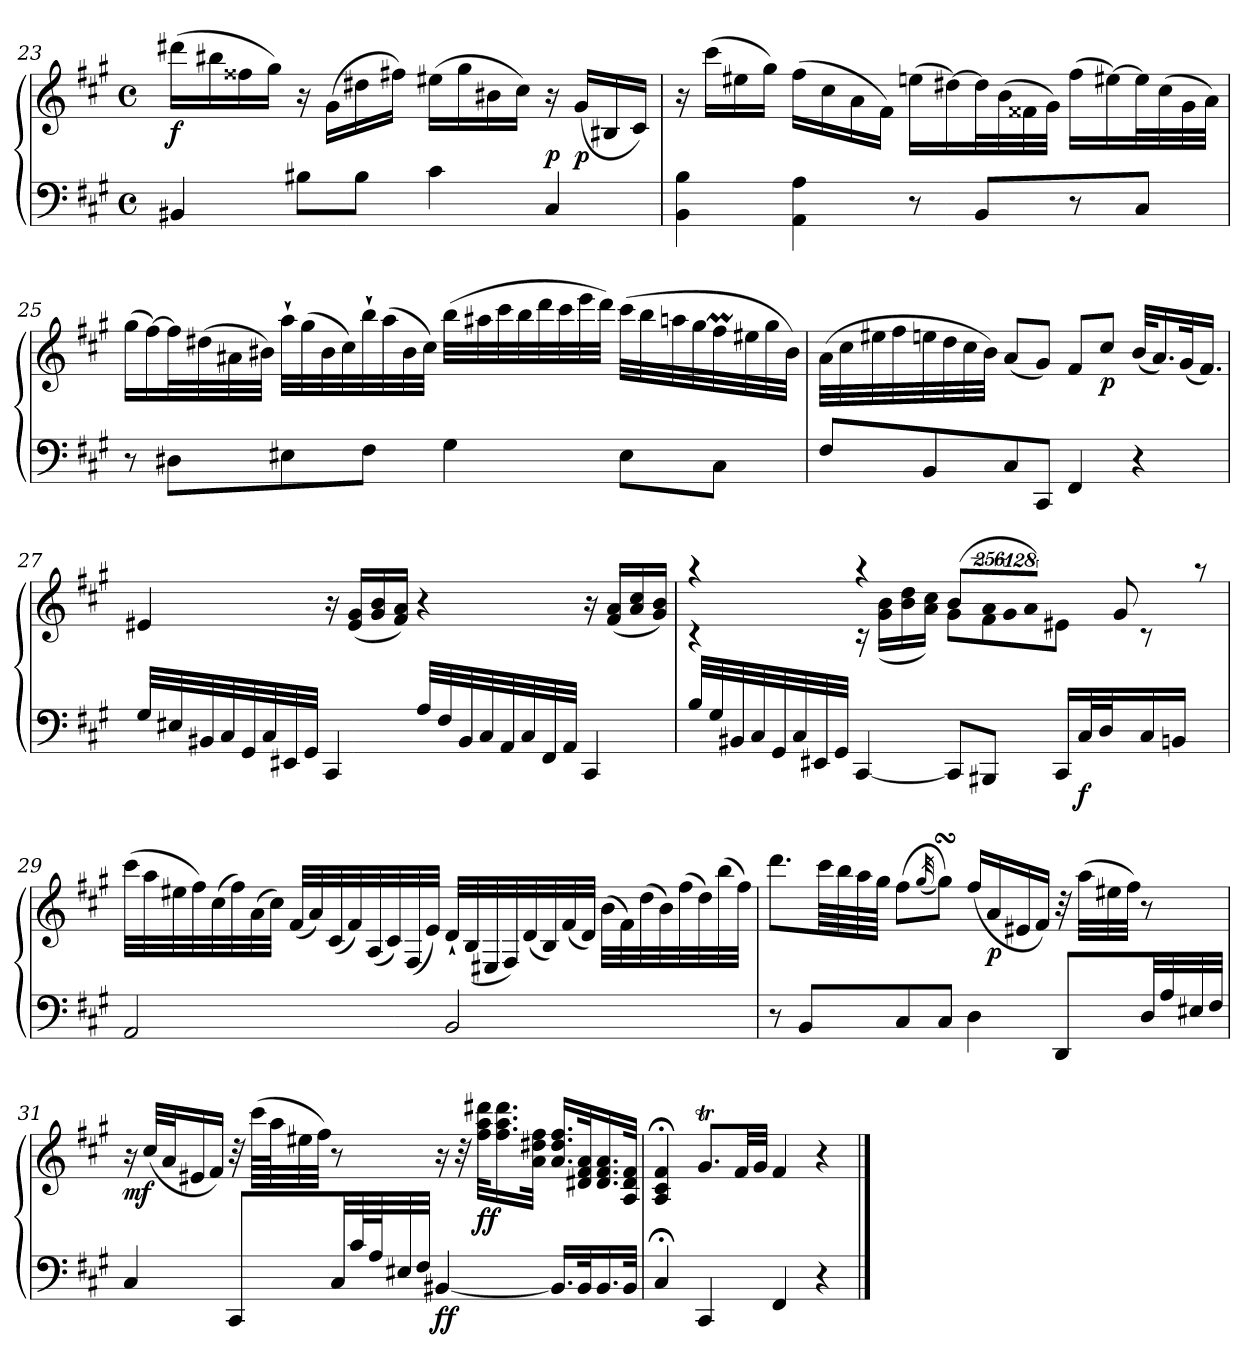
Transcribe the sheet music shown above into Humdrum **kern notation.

**kern	**kern	**dynam
*part1	*part1	*part1
*staff2	*staff1	*staff1/2
*clefF4	*clefG2	*
*k[f#c#g#]	*k[f#c#g#]	*
*A:	*A:	*
*M4/4	*M4/4	*
*met(c)	*met(c)	*
=23	=23	=23
!	!	!LO:DY:b
4BB#X/	(>16ddd#X\LL	f
.	16bb#X\	.
.	16ff##X\	.
.	16gg#\JJ)	.
8B#X\L	16r	.
.	(>16g#\LL	.
8B#\J	16dd#X\	.
.	16ff#X\JJ)	.
4c#\	(>16ee#X\LL	.
.	16gg#\	.
.	16b#X\	.
.	16cc#\JJ)	.
!	!	!LO:DY:a=2
4C#/	16r	p
!	!	!LO:DY:b
.	(<16g#/LL	p
.	16B#X/	.
.	16c#/JJ)	.
!!LO:LB:g=z
=24	=24	=24
4BB\ 4B\	16r	.
.	(>16ccc#\LL	.
.	16ee#X\	.
.	16gg#\JJ)	.
4AA\ 4A\	(>16ff#\LL	.
.	16cc#\	.
.	16a\	.
.	16f#\JJ)	.
8r	(>16een\LL	.
.	[16dd#X\)	.
8BB/L	32dd#\L]	.
.	(>32b\	.
.	32f##X\	.
.	32g#\JJJ)	.
8r	(>16ff#\LL	.
.	[16ee#X\)	.
8C#/J	32ee#\L]	.
.	(>32cc#\	.
.	32g#\	.
.	32a\JJJ)	.
!!LO:LB:g=z
=25	=25	=25
8r	(>16gg#\LL	.
.	[16ff#\)	.
8D#X\L	32ff#\L]	.
.	(>32dd#X\	.
.	32a#X\	.
.	32b#X\JJJ)	.
8E#X\	32aa`>\LLL	.
.	(>32gg#\	.
.	32b#\	.
.	32cc#\)	.
8F#\J	32bb`>\	.
.	(>32aa\	.
.	32b#\	.
.	32cc#\JJJ)	.
4G#\	(>32bb\LLL	.
.	32aa#X\	.
.	32ccc#\	.
.	32bb\	.
.	32ddd\	.
.	32ccc#\	.
.	32eee\	.
.	32ddd\JJJ)	.
8E#\L	(>32ccc#\LLL	.
.	32bb\	.
.	32aan\	.
.	32gg#\	.
8C#\J	32ff#M\	.
.	32ee#X\	.
.	32gg#\	.
.	32b#\JJJ)	.
!!LO:LB:g=z
=26	=26	=26
8F#/L	(>32a\LLL	.
.	32cc#\	.
.	32ee#X\	.
.	32ff#\	.
8BB/	32een\	.
.	32dd\	.
.	32cc#\	.
.	32b\JJJ)	.
8C#/	(<8a/L	.
8CC#/J	8g#/J)	.
4FF#/	8f#/L	.
!	!	!LO:DY:b
.	8cc#/J	p
4r	(<32b/KLL	.
.	16.a/)	.
.	(<32g#/k	.
.	16.f#/JJ)	.
=27	=27	=27
32G#/LLL	4e#X/	.
32E#X/	.	.
32BB#X/	.	.
32C#/	.	.
32GG#/	.	.
32C#/	.	.
32EE#X/	.	.
32GG#/JJJ	.	.
4CC#/	16r	.
.	(<16e#/ 16g#/LL	.
.	16g#/ 16b/	.
.	16f#/ 16a/JJ)	.
32A/LLL	4r	.
32F#/	.	.
32BB#/	.	.
32C#/	.	.
32AA/	.	.
32C#/	.	.
32FF#/	.	.
32AA/JJJ	.	.
4CC#/	16r	.
.	(<16f#/ 16a/LL	.
.	16a/ 16cc#/	.
.	16g#/ 16b/JJ)	.
!!LO:LB:g=z
=28	=28	=28
*	*^	*
32B/LLL	4raa	4rc	.
32G#/	.	.	.
32BB#X/	.	.	.
32C#/	.	.	.
32GG#/	.	.	.
32C#/	.	.	.
32EE#X/	.	.	.
32GG#/JJJ	.	.	.
[4CC#/	4raa	16rc	.
.	.	(<16g#\ 16b\LL	.
.	.	16b\ 16dd\	.
.	.	16a\ 16cc#\JJ)	.
8CC#/L]	(>8b/L	8g#\L	.
!	!LO:N:vis=16	!	!
8BBB#X/J	4096%171a/L	8f#\	.
!	!LO:N:vis=16	!	!
.	2048%85g#/	.	.
!	!LO:N:vis=16	!	!
.	4096%171a/JJ)	.	.
16CC#/LL	8g#/	8e#X\J	.
!	!	!	!LO:DY:b=2
32C#/L	.	.	f
32D/J	.	.	.
16C#/	8raa	8rc	.
16BBn/JJ	.	.	.
*	*v	*v	*
!!LO:PB:g=z
=29	=29	=29
2AA/	(>32ccc#\LLL	.
.	32aa\	.
.	32ee#X\	.
.	32ff#\)	.
.	(>32cc#\	.
.	32ff#\)	.
.	(>32a\	.
.	32cc#\JJJ)	.
.	(<32f#/LLL	.
.	32a/)	.
.	(<32c#/	.
.	32f#/)	.
.	(<32A/	.
.	32c#/)	.
.	(<32F#/	.
.	32e/JJJ)	.
2BB/	32d`</LLL	.
.	(<32B/	.
.	32E#X/	.
.	32F#/)	.
.	(<32d/	.
.	32B/)	.
.	(<32f#/	.
.	32d/JJJ)	.
.	(>32b\LLL	.
.	32f#\)	.
.	(>32dd\	.
.	32b\)	.
.	(>32ff#\	.
.	32dd\)	.
.	(>32bb\	.
.	32ff#\JJJ)	.
!!LO:LB:g=z
=30	=30	=30
8r	8.ddd\L	.
8BB/L	.	.
.	64ccc#\LLL	.
.	64bb\	.
.	64aa\	.
.	64gg#\JJJJ	.
8C#/	(>8ff#\L	.
.	(<32qgg#/	.
8C#/J	8gg#sSsS\J))	.
4D\	(<16ff#/LL	.
!	!	!LO:DY:b
.	16a/	p
.	16e#X/	.
.	16f#/JJ)	.
8DD/L	32r	.
.	(>32aa\LLL	.
.	32ee#X\	.
.	32ff#\JJJ)	.
32D/LL	8r	.
32A/	.	.
32E#X/	.	.
32F#/JJJ	.	.
!!LO:LB:g=z
=31	=31	=31
!	!	!LO:DY:b
4C#/	16r	mf
.	(<32cc#/LLL	.
.	32a/J	.
.	16e#X/	.
.	16f#/JJ)	.
8CC#/L	32r	.
.	(>64ccc#\LLLL	.
.	64aa\J	.
.	32ee#X\	.
.	32ff#\JJJ)	.
32C#/LL	8r	.
64c#/L	.	.
64A/J	.	.
32E#X/	.	.
32F#/JJJ	.	.
!	!	!LO:DY:b=2
[4BB#X/	16r	ff
.	32r	.
!	!	!LO:DY:b
.	32ff#\ 32aa\ 32ddd#X\KLL	ff
.	16.ff#\ 16.aa\ 16.ddd#\	.
.	32a\ 32dd#X\ 32ff#\JJk	.
16.BB#/LL]	16.a/ 16.dd#/ 16.ff#/LL	.
32BB#/k	32d#X/ 32f#/ 32a/k	.
16.BB#/	16.d#/ 16.f#/ 16.a/	.
32BB#/JJk	32A/ 32d#/ 32f#/JJk	.
=32	=32	=32
4C#;/	4A/; 4c#/; 4f#/;	.
4CC#/	8.g#t/L	.
.	32f#/LL	.
.	32g#/JJJ	.
4FF#/	4f#/	.
4r	4r	.
==	==	==
*-	*-	*-
